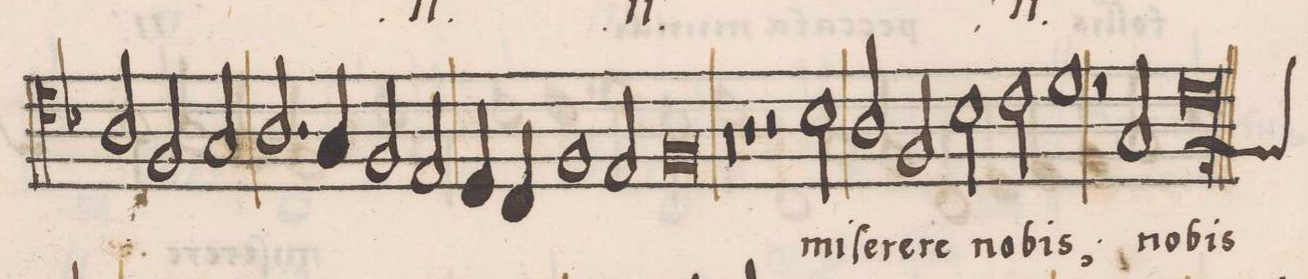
**kern	**text
*I"CANTVS	*
*clefC4	*
*k[b-]	*
*met(C|)	*
*M2/1	*
2A/	.
2F/	.
2G/	.
=51-	=51-
2.A/	.
4G/	.
2F/	.
2E/	.
=52-	=52-
4D/	.
4C/	.
1F	.
2E/	.
=53-	=53-
0F	-i
*	*Xij
=54-	=54-
0r	.
=55-	=55-
1r	.
2r	.
2B-\	mi-
=56-	=56-
2A/	-ſe-
2F/	-re-
2B-\	-re
2c\	no-
=57-	=57-
1d	-bis;
2r	.
2G/	no-
=58-	=58-
*custos:F	*
0c	-bis
=59||-	=59||-
*-	*-
